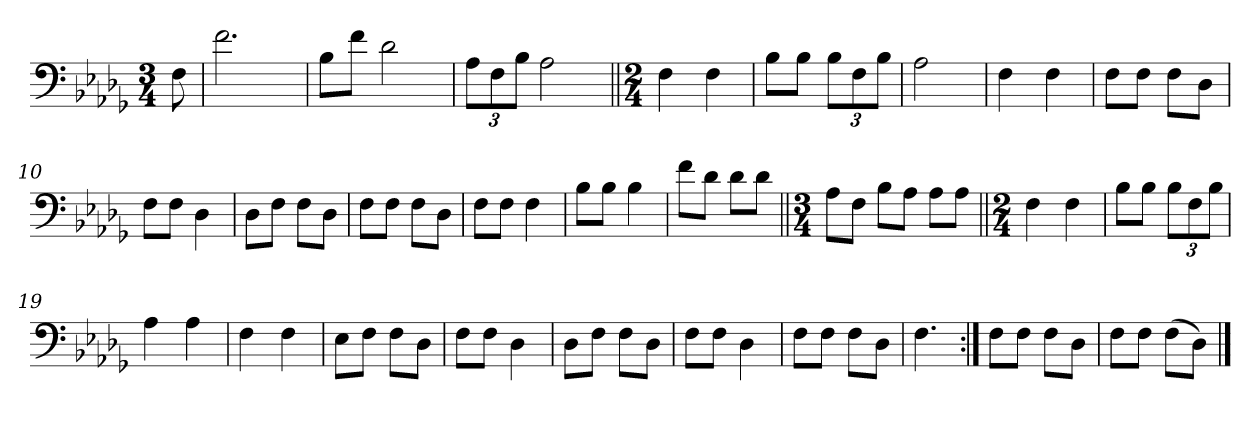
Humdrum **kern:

**kern
*part1
*staff1
*clefF4
*k[b-e-a-d-g-]
*D-:
*M3/4
*MM58
=1
8F\
=2
2.f\
=3
8B-\L
8f\J
2d-\
=4
*Xbrackettup
12A-\L
12F\
12B-\J
2A-\
=5||
*M2/4
4F\
4F\
=6
8B-\L
8B-\J
12B-\L
12F\
12B-\J
=7
2A-\
=8
4F\
4F\
=9
8F\L
8F\J
8F\L
8D-\J
=10
8F\L
8F\J
4D-\
=11
8D-\L
8F\J
8F\L
8D-\J
=12
8F\L
8F\J
8F\L
8D-\J
!!LO:LB:g=z
=13
8F\L
8F\J
4F\
=14
8B-\L
8B-\J
4B-\
=15
8f\L
8d-\J
8d-\L
8d-\J
=16||
*M3/4
8A-\L
8F\J
8B-\L
8A-\J
8A-\L
8A-\J
=17||
*M2/4
4F\
4F\
=18
8B-\L
8B-\J
12B-\L
12F\
12B-\J
=19
4A-\
4A-\
=20
4F\
4F\
=21
8E-\L
8F\J
8F\L
8D-\J
=22
8F\L
8F\J
4D-\
=23
8D-\L
8F\J
8F\L
8D-\J
!!LO:LB:g=z
=24
8F\L
8F\J
4D-\
=25
8F\L
8F\J
8F\L
8D-\J
=26
4.F\
=27:|!
8F\L
8F\J
8F\L
8D-\J
=28
8F\L
8F\J
(>8F\L
8D-\J)
==
*-
